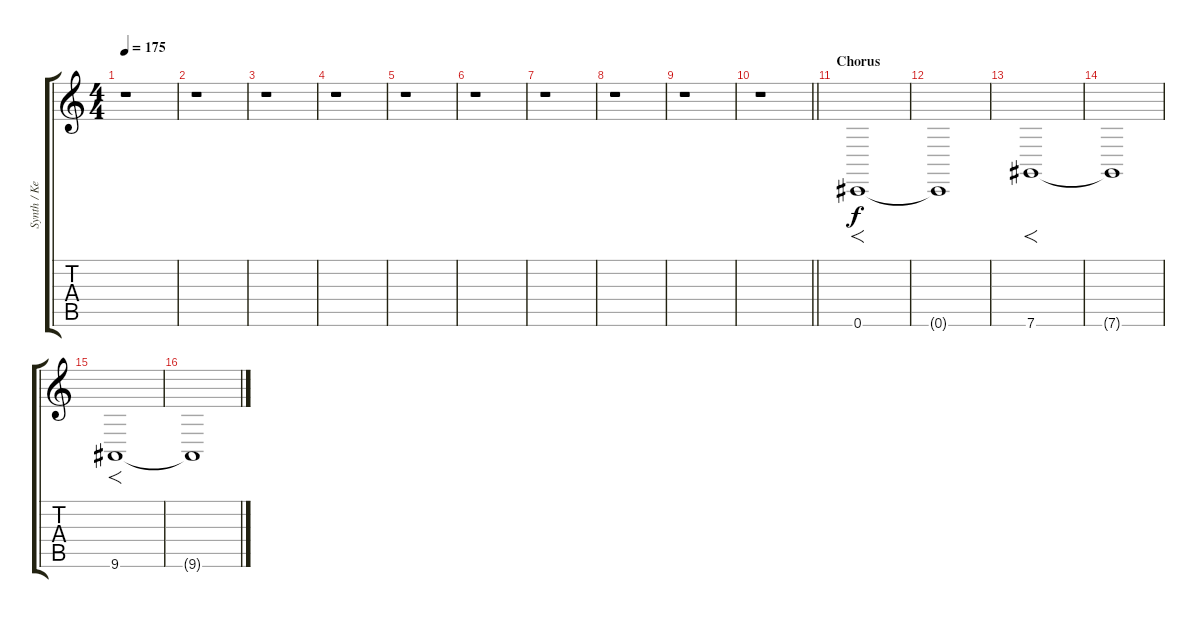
\track ("Synth / Keyboard" "Synth / Ke") {instrument violin}
\staff {score tabs}
\tuning (Eb4 Bb3 Gb3 Db3 Ab2 Db2) {hide}
\ts (4 4)
\tempo 175
\clef g2
\ks c
r.1{dy f} |
r.1 |
r.1 |
r.1 |
r.1 |
r.1 |
r.1 |
r.1 |
r.1 |
\barLineRight lightlight
r.1 |
\section ("" "Chorus")
0.6.1{f} |
0.6{t}.1 |
7.6.1{f} |
7.6{t}.1 |
9.6.1{f} |
9.6{t}.1
